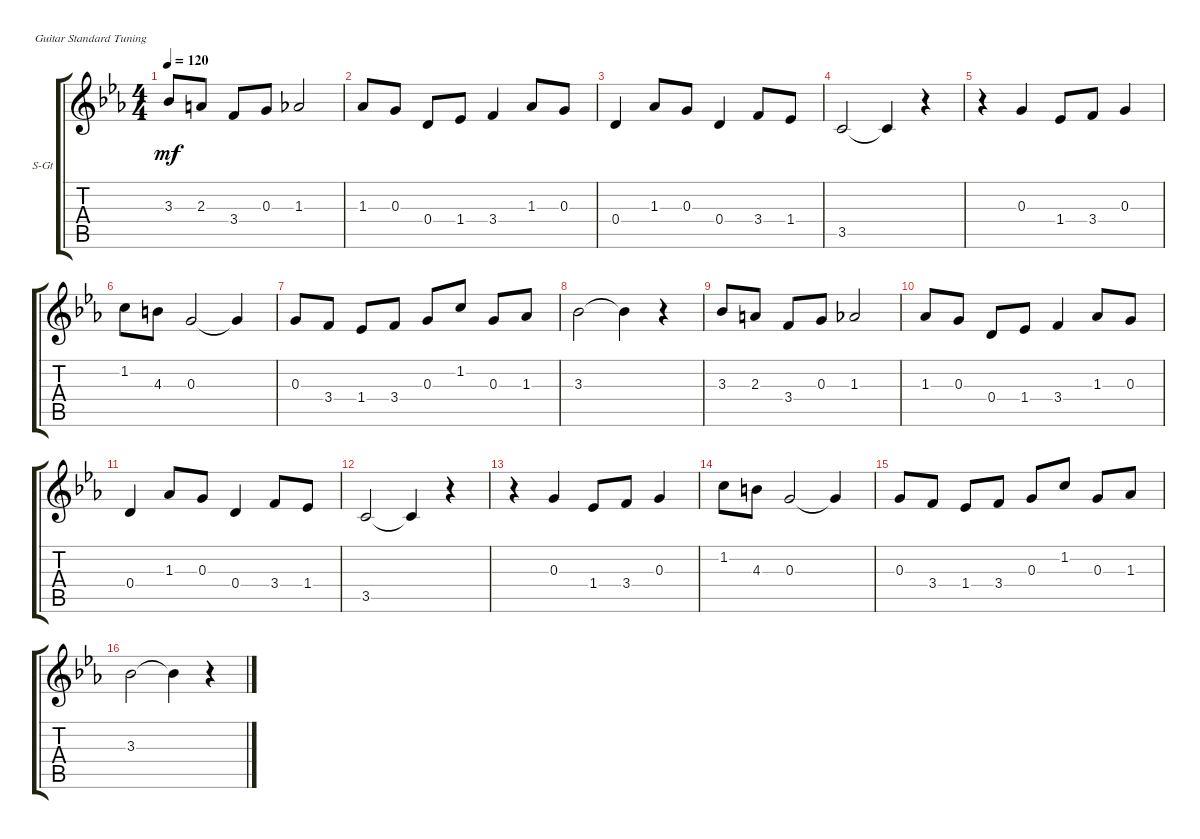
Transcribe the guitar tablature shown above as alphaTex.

\defaultSystemsLayout 4
\bracketExtendMode groupsimilarinstruments
\firstSystemTrackNameOrientation horizontal
\otherSystemsTrackNameOrientation horizontal
\track ("Steel Guitar" "S-Gt") {instrument acousticguitarsteel}
\staff {score tabs}
\tuning (E4 B3 G3 D3 A2 E2)
\ts (4 4)
\tempo 120
\clef g2
\ks eb
3.3.8{dy mf} 2.3.8 3.4.8 0.3.8 1.3.2 |
1.3.8 0.3.8 0.4.8 1.4.8 3.4.4 1.3.8 0.3.8 |
0.4.4 1.3.8 0.3.8 0.4.4 3.4.8 1.4.8 |
3.5.2 3.5{t}.4 r.4 |
r.4 0.3.4 1.4.8 3.4.8 0.3.4 |
1.2.8 4.3.8 0.3.2 0.3{t}.4 |
0.3.8 3.4.8 1.4.8 3.4.8 0.3.8 1.2.8 0.3.8 1.3.8 |
3.3.2 3.3{t}.4 r.4 |
3.3.8 2.3.8 3.4.8 0.3.8 1.3.2 |
1.3.8 0.3.8 0.4.8 1.4.8 3.4.4 1.3.8 0.3.8 |
0.4.4 1.3.8 0.3.8 0.4.4 3.4.8 1.4.8 |
3.5.2 3.5{t}.4 r.4 |
r.4 0.3.4 1.4.8 3.4.8 0.3.4 |
1.2.8 4.3.8 0.3.2 0.3{t}.4 |
0.3.8 3.4.8 1.4.8 3.4.8 0.3.8 1.2.8 0.3.8 1.3.8 |
3.3.2 3.3{t}.4 r.4
